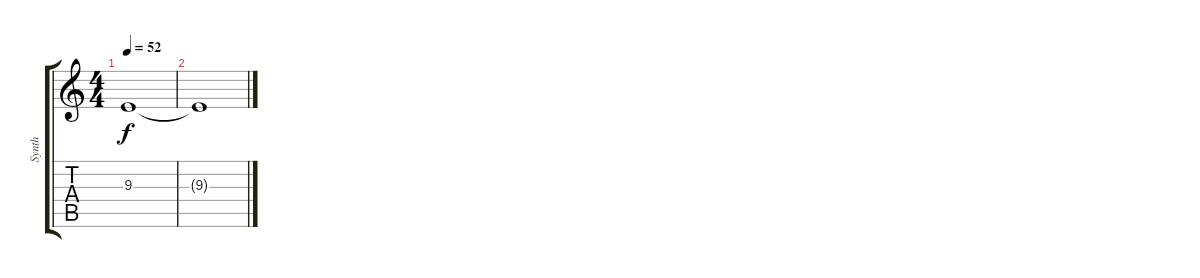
\track ("Synth" "Synth") {instrument lead3calliope}
\staff {score tabs}
\tuning (E4 B3 G3 D3 A2 E2) {hide}
\ts (4 4)
\tempo 52
\clef g2
\ks c
9.3{t}.1{dy f} |
9.3{t}.1
